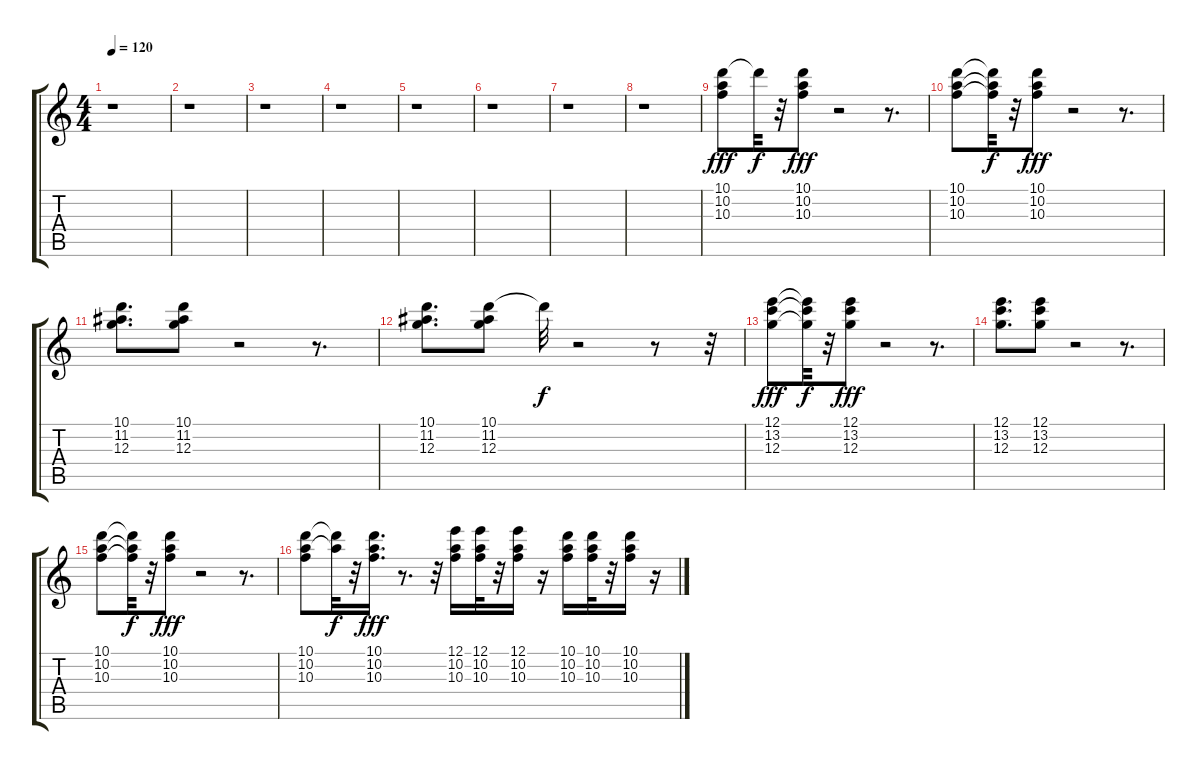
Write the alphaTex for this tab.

\track "" {instrument acousticguitarsteel}
\staff {score tabs}
\tuning (E4 B3 G3 D3 A2 E2) {hide}
\ts (4 4)
\tempo 120
\clef g2
\ks c
r.1{dy fff} |
r.1 |
r.1 |
r.1 |
r.1 |
r.1 |
r.1 |
r.1 |
(10.1 10.2 10.3).8 10.1{t}.32{dy f} r.32 (10.1 10.2 10.3).8{dy fff} r.2 r.8{d} |
(10.1 10.2 10.3).8 (10.1{t} 10.2{t} 10.3{t}).32{dy f} r.32 (10.1 10.2 10.3).8{dy fff} r.2 r.8{d} |
(10.1 11.2 12.3).8{d} (10.1 11.2 12.3).8 r.2 r.8{d} |
(10.1 11.2 12.3).8{d} (10.1 11.2 12.3).8 10.1{t}.32{dy f} r.2 r.8 r.32 |
(12.1 13.2 12.3).8{dy fff} (12.1{t} 13.2{t} 12.3{t}).32{dy f} r.32 (12.1 13.2 12.3).8{dy fff} r.2 r.8{d} |
(12.1 13.2 12.3).8{d} (12.1 13.2 12.3).8 r.2 r.8{d} |
(10.1 10.2 10.3).8 (10.1{t} 10.2{t} 10.3{t}).32{dy f} r.32 (10.1 10.2 10.3).8{dy fff} r.2 r.8{d} |
(10.1 10.2 10.3).8 (10.1{t} 10.2{t}).32{dy f} r.32 (10.1 10.2 10.3).16{d dy fff} r.8{d} r.32 (12.1 10.2 10.3).16 (12.1 10.2 10.3).32 r.32 (12.1 10.2 10.3).16 r.16 (10.1 10.2 10.3).16 (10.1 10.2 10.3).32 r.32 (10.1 10.2 10.3).16 r.16
